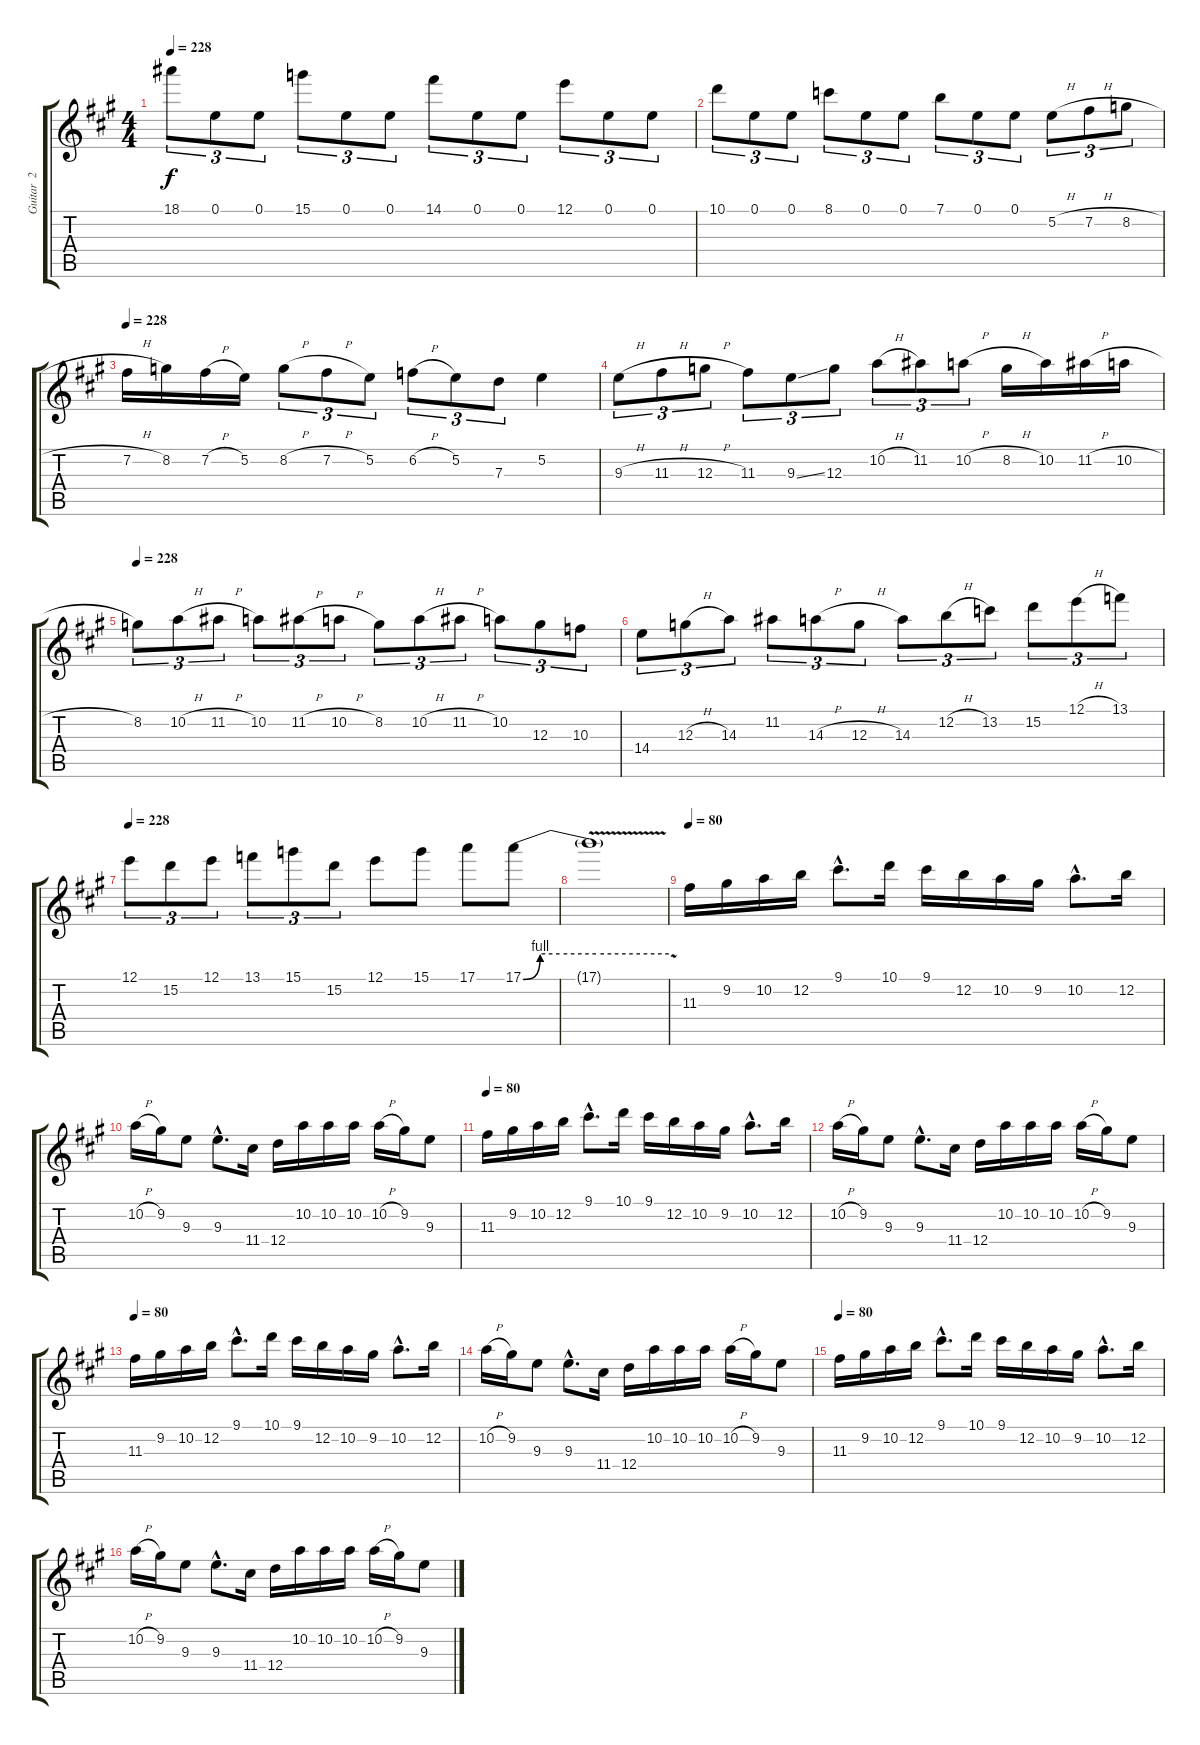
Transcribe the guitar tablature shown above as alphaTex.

\track (" Guitar  2 (Dave)" " Guitar  2") {instrument distortionguitar}
\staff {score tabs}
\tuning (E4 B3 G3 D3 A2 E2) {hide}
\ts (4 4)
\tempo 228
\clef g2
\ks f#minor
18.1.8{tu (3 2) dy f} 0.1.8{tu (3 2)} 0.1.8{tu (3 2)} 15.1.8{tu (3 2)} 0.1.8{tu (3 2)} 0.1.8{tu (3 2)} 14.1.8{tu (3 2)} 0.1.8{tu (3 2)} 0.1.8{tu (3 2)} 12.1.8{tu (3 2)} 0.1.8{tu (3 2)} 0.1.8{tu (3 2)} |
10.1.8{tu (3 2)} 0.1.8{tu (3 2)} 0.1.8{tu (3 2)} 8.1.8{tu (3 2)} 0.1.8{tu (3 2)} 0.1.8{tu (3 2)} 7.1.8{tu (3 2)} 0.1.8{tu (3 2)} 0.1.8{tu (3 2)} 5.2{h}.8{tu (3 2)} 7.2{h}.8{tu (3 2)} 8.2{h}.8{tu (3 2)} |
\tempo 228
7.2{h}.16 8.2.16 7.2{h}.16 5.2.16 8.2{h}.8{tu (3 2)} 7.2{h}.8{tu (3 2)} 5.2.8{tu (3 2)} 6.2{h}.8{tu (3 2)} 5.2.8{tu (3 2)} 7.3.8{tu (3 2)} 5.2.4 |
9.3{h}.8{tu (3 2)} 11.3{h}.8{tu (3 2)} 12.3{h}.8{tu (3 2)} 11.3.8{tu (3 2)} 9.3{ss}.8{tu (3 2)} 12.3.8{tu (3 2)} 10.2{h}.8{tu (3 2)} 11.2.8{tu (3 2)} 10.2{h}.8{tu (3 2)} 8.2{h}.16 10.2.16 11.2{h}.16 10.2{h}.16 |
\tempo 228
8.2.8{tu (3 2)} 10.2{h}.8{tu (3 2)} 11.2{h}.8{tu (3 2)} 10.2.8{tu (3 2)} 11.2{h}.8{tu (3 2)} 10.2{h}.8{tu (3 2)} 8.2.8{tu (3 2)} 10.2{h}.8{tu (3 2)} 11.2{h}.8{tu (3 2)} 10.2.8{tu (3 2)} 12.3.8{tu (3 2)} 10.3.8{tu (3 2)} |
14.4.8{tu (3 2)} 12.3{h}.8{tu (3 2)} 14.3.8{tu (3 2)} 11.2.8{tu (3 2)} 14.3{h}.8{tu (3 2)} 12.3{h}.8{tu (3 2)} 14.3.8{tu (3 2)} 12.2{h}.8{tu (3 2)} 13.2.8{tu (3 2)} 15.2.8{tu (3 2)} 12.1{h}.8{tu (3 2)} 13.1.8{tu (3 2)} |
\tempo 228
12.1.8{tu (3 2)} 15.2.8{tu (3 2)} 12.1.8{tu (3 2)} 13.1.8{tu (3 2)} 15.1.8{tu (3 2)} 15.2.8{tu (3 2)} 12.1.8 15.1.8 17.1.8 17.1{be (custom 0 0 7 4 15 4 30 4 60 4)}.8 |
17.1{v t}.1 |
\tempo 81
\tempo 80
11.3.16{volume 13} 9.2.16 10.2.16 12.2.16 9.1{hac}.8{d} 10.1.16 9.1.16 12.2.16 10.2.16 9.2.16 10.2{hac}.8{d} 12.2.16 |
10.2{h}.16 9.2.16 9.3.8 9.3{hac}.8{d} 11.4.16 12.4.16 10.2.16 10.2.16 10.2.16 10.2{h}.16 9.2.16 9.3.8 |
\tempo 81
\tempo 80
11.3.16 9.2.16 10.2.16 12.2.16 9.1{hac}.8{d} 10.1.16 9.1.16 12.2.16 10.2.16 9.2.16 10.2{hac}.8{d} 12.2.16 |
10.2{h}.16 9.2.16 9.3.8 9.3{hac}.8{d} 11.4.16 12.4.16 10.2.16 10.2.16 10.2.16 10.2{h}.16 9.2.16 9.3.8 |
\tempo 81
\tempo 80
11.3.16 9.2.16 10.2.16 12.2.16 9.1{hac}.8{d} 10.1.16 9.1.16 12.2.16 10.2.16 9.2.16 10.2{hac}.8{d} 12.2.16 |
10.2{h}.16 9.2.16 9.3.8 9.3{hac}.8{d} 11.4.16 12.4.16 10.2.16 10.2.16 10.2.16 10.2{h}.16 9.2.16 9.3.8 |
\tempo 81
\tempo 80
11.3.16 9.2.16 10.2.16 12.2.16 9.1{hac}.8{d} 10.1.16 9.1.16 12.2.16 10.2.16 9.2.16 10.2{hac}.8{d} 12.2.16 |
10.2{h}.16 9.2.16 9.3.8 9.3{hac}.8{d} 11.4.16 12.4.16 10.2.16 10.2.16 10.2.16 10.2{h}.16 9.2.16 9.3.8
